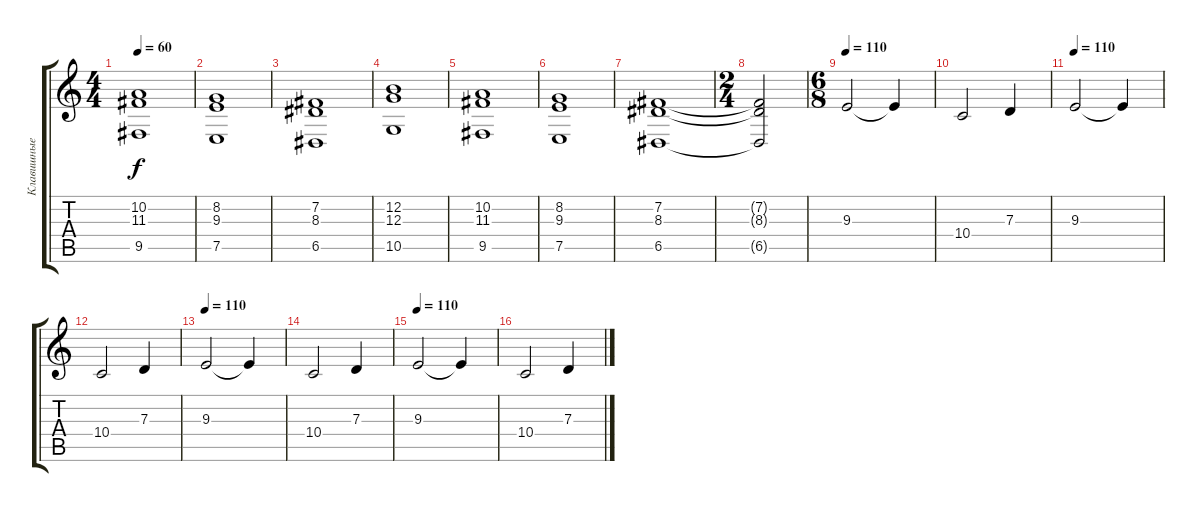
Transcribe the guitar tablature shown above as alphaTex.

\track ("Клавишные" "Клавишные") {instrument synthstrings1}
\staff {score tabs}
\tuning (E4 B3 G3 D3 A2 E2) {hide}
\ts (4 4)
\tempo 60
\clef g2
\ks c
(10.2 11.3 9.5).1{dy f volume 9} |
(8.2 9.3 7.5).1{volume 9} |
(7.2 8.3 6.5).1{volume 9} |
(12.2 12.3 10.5).1{volume 9} |
(10.2 11.3 9.5).1{volume 9} |
(8.2 9.3 7.5).1{volume 9} |
(7.2 8.3 6.5).1{volume 9} |
\ts (2 4)
(7.2{t} 8.3{t} 6.5{t}).2 |
\ts (6 8)
\tempo 110
9.3.2{volume 16} 9.3{t}.4 |
10.4.2 7.3.4 |
\tempo 110
9.3.2{volume 16} 9.3{t}.4 |
10.4.2 7.3.4 |
\tempo 110
9.3.2{volume 16} 9.3{t}.4 |
10.4.2 7.3.4 |
\tempo 110
9.3.2{volume 16} 9.3{t}.4 |
10.4.2 7.3.4
